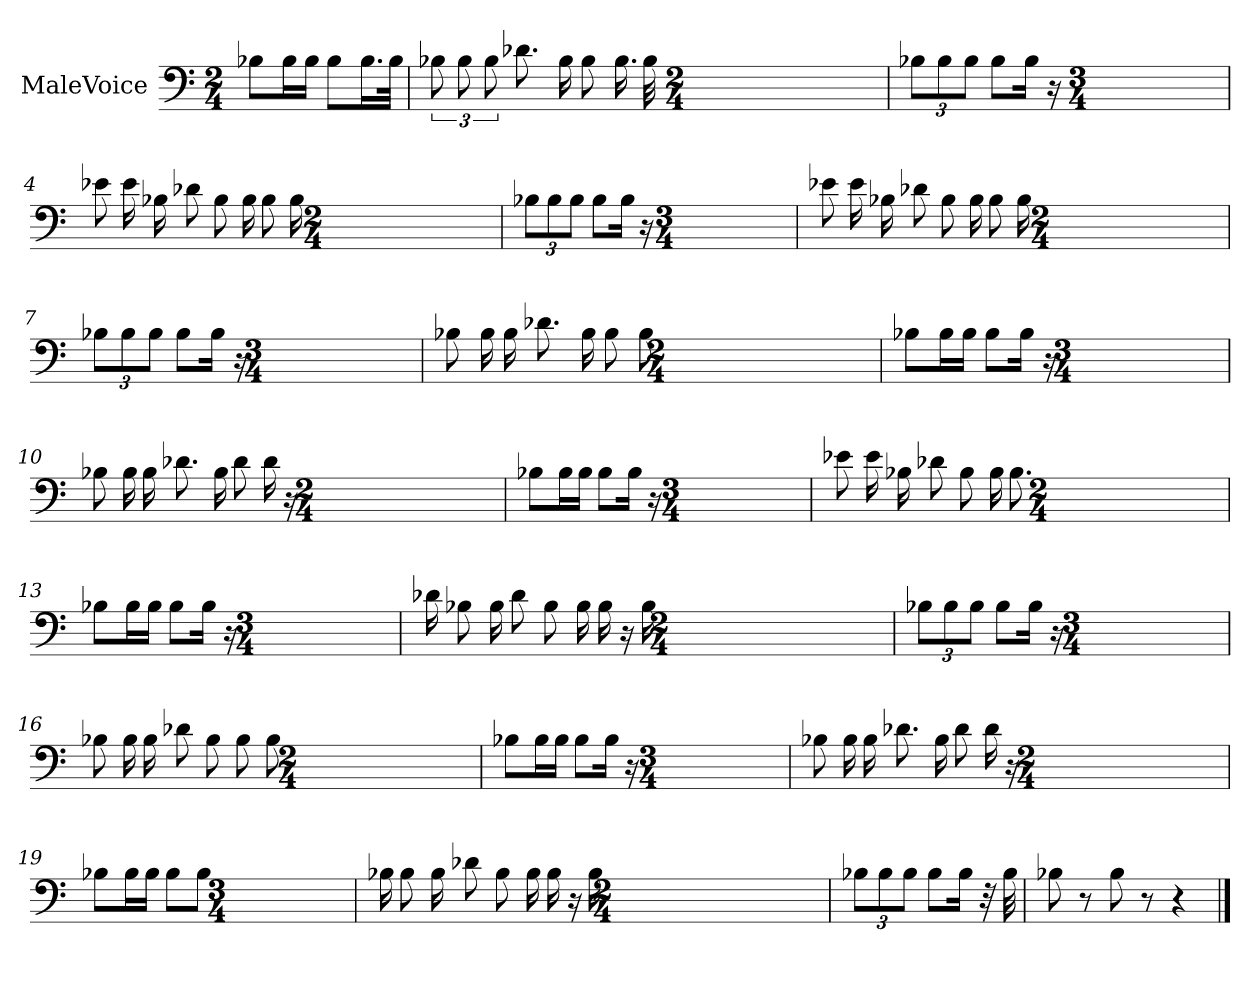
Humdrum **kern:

**kern
*part1
*staff1
*I"MaleVoice
*clefF4
*M2/4
*MM72
=1
8B-\L
16B-\L
16B-\JJ
8B-\L
16.B-\L
32B-\JJk
=2
12B-
12B-
12B-
8.d-
16B-
8B-
16.B-
32B-
*M2/4
=3
12B-\L
12B-\
12B-\J
8B-\L
16B-\Jk
16r
*M3/4
=4
8e-X
16e-
16B-
8d-
8B-
16B-
8B-
16B-
*M2/4
=5
12B-\L
12B-\
12B-\J
8B-\L
16B-\Jk
16r
*M3/4
=6
8e-X
16e-
16B-
8d-
8B-
16B-
8B-
16B-
*M2/4
=7
12B-\L
12B-\
12B-\J
8B-\L
16B-\Jk
16r
*M3/4
=8
8B-
16B-
16B-
8.d-
16B-
8B-
8B-
*M2/4
=9
8B-\L
16B-\L
16B-\JJ
8B-\L
16B-\Jk
16r
*M3/4
=10
8B-
16B-
16B-
8.d-
16B-
8d-
16d-
16r
*M2/4
=11
8B-\L
16B-\L
16B-\JJ
8B-\L
16B-\Jk
16r
*M3/4
=12
8e-X
16e-
16B-
8d-
8B-
16B-
8.B-
*M2/4
=13
8B-\L
16B-\L
16B-\JJ
8B-\L
16B-\Jk
16r
*M3/4
=14
16d-
8B-
16B-
8d-
8B-
16B-
16B-
16r
16B-
*M2/4
=15
12B-\L
12B-\
12B-\J
8B-\L
16B-\Jk
16r
*M3/4
=16
8B-
16B-
16B-
8d-
8B-
8B-
8B-
*M2/4
=17
8B-\L
16B-\L
16B-\JJ
8B-\L
16B-\Jk
16r
*M3/4
=18
8B-
16B-
16B-
8.d-
16B-
8d-
16d-
16r
*M2/4
=19
8B-\L
16B-\L
16B-\JJ
8B-\L
8B-\J
*M3/4
=20
16B-
8B-
16B-
8d-
8B-
16B-
16B-
16r
16B-
*M2/4
=21
12B-\L
12B-\
12B-\J
8B-\L
16B-\Jk
32r
32B-
=22
8B-
8r
8B-
8r
4r
==
*-
